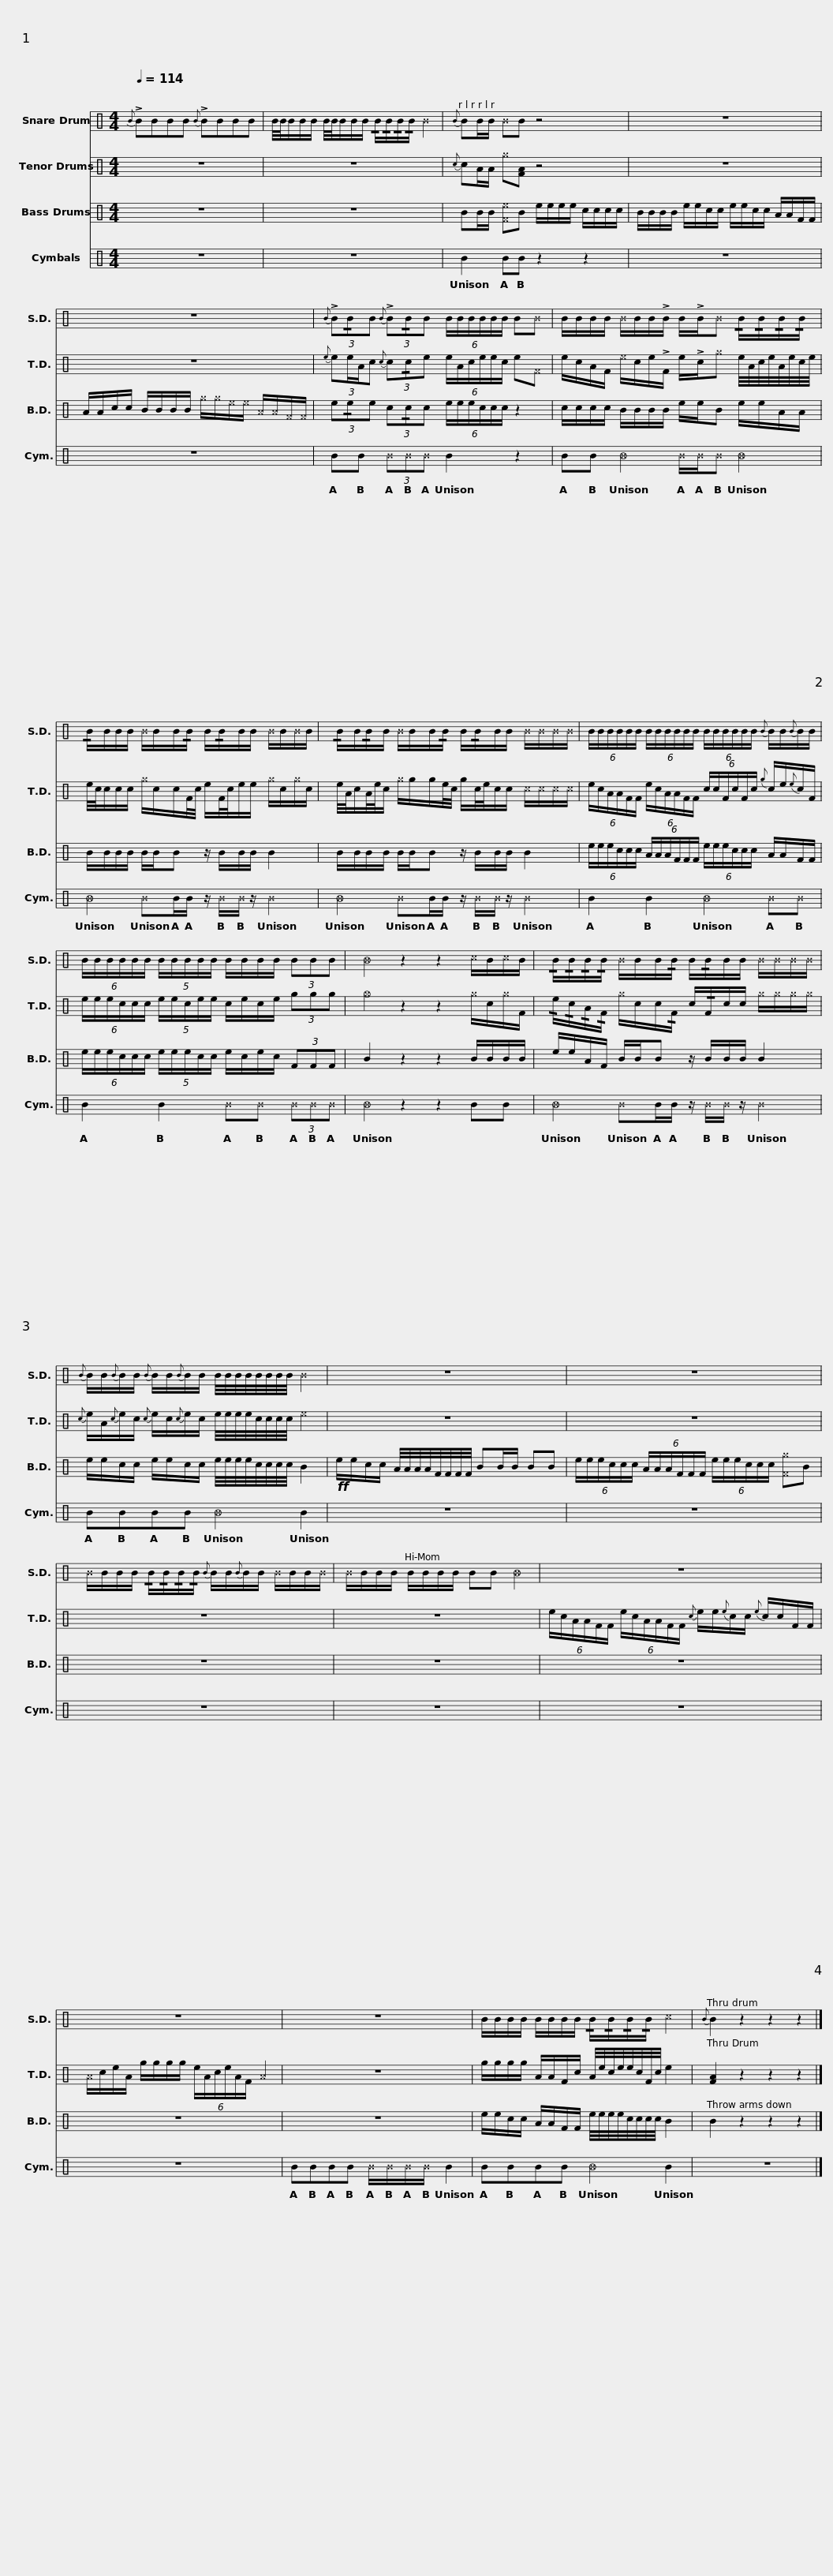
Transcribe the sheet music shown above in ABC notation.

X:1
%%score 1 2 3 4
L:1/8
Q:1/4=114
M:4/4
I:linebreak $
K:C
V:1 perc
K:none
V:2 perc
K:none
V:3 perc
K:none
V:4 perc
K:none
V:1
{B} !>!BBBB{B} !>!BBBB | B/4B/4B/B/B/ B/4B/4B/B/B/ !/!B/!/!B/!/!B/!/!B/ ^B2 |{B} BB/B/ ^BB z4 |$ z8 | z8 |$ %5
{B} (3!>!B!/!BB{B} (3!>!B!/!BB (6:4:6B/B/B/B/B/B/ B^B | B/B/B/B/ ^B/B/B/!>!B/ B/!>!B/^B !/!B/!/!B/!/!B/!/!B/ |$ !/!B/B/B/B/ ^B/B/B/!/!B/ B/!/!B/B/B/ ^B/B/^B/B/ | !/!B/B/!/!B/B/ ^B/B/B/!/!B/ B/!/!B/B/B/ ^B/^B/^B/^B/ |$ (6:4:6B/B/B/B/B/B/ (6:4:6B/B/B/B/B/B/ (6:4:6B/B/B/B/B/B/{B} B/B/{B}B/B/ | %10
 (6:4:6B/B/B/B/B/B/ (5:4:5B/B/B/B/B/ B/B/B/B/ (3BBB |$ _B2 z2 z2 ^c/B/^c/B/ | !/!B/!/!B/!/!B/!/!B/ ^B/B/B/!/!B/ B/!/!B/B/B/ ^B/^B/^B/^B/ |${B} B/B/{B}B/B/{B} B/B/{B}B/B/ B/4B/4B/4B/4B/4B/4B/4B/4 ^B2 | z8 |$ %15
 z8 | ^B/B/B/B/ !/!B/!/!B/!/!B/!/!B/{B} B/B/{B}B/B/ ^B/B/B/^B/ |$ ^B/B/B/B/ B/B/B/B/ BB _B2 | z8 |$ z8 | %20
 z8 | B/B/B/B/ B/B/B/B/ !/!B/!/!B/!/!B/!/!B/ ^c2 |${B} B2 z2 z2 z2 |] %23
V:2
 z8 | z8 |{c} cA/A/ ^g[FA] z4 |$ z8 | z8 |$ %5
{e} (3:2:4ee/A/c{c} (3c!/!ce (6:4:6e/A/c/e/e/c/ e^F | e/c/A/F/ ^e/c/e/!>!F/ e/!>!c/^g e/4A/4c/4e/4A/4e/4c/4e/4 |$ e/4c/4c/c/c/ ^g/c/c/F/4c/4 e/F/4c/4e/e/ ^g/c/^g/c/ | e/4A/4c/A/4e/4c/ ^g/g/g/e/4c/4 g/c/4e/4c/c/ ^c/^c/^c/^c/ |$ (6:4:6e/c/A/A/F/F/ (6:4:6e/c/A/A/F/F/ (6:4:6c/c/F/c/F/c/{g} c/e/{e}c/F/ | %10
 (6:4:6e/e/e/c/c/c/ (5:4:5e/e/c/e/e/ c/e/c/e/ (3ggg |$ _g2 z2 z2 ^g/c/^g/F/ | !/!e/!/!c/!/!A/!/!F/ ^g/c/c/!/!F/ c/!/!F/c/c/ ^g/^g/^g/^g/ |${c} e/A/{c}e/c/{c} e/c/{c}e/c/ e/4e/4e/4e/4c/4c/4c/4c/4 ^e2 | z8 |$ %15
 z8 | z8 |$ z8 | (6:4:6e/c/A/A/F/F/ (6:4:6e/c/A/A/F/F/{c} e/e/{e}c/c/{e} c/c/F/F/ |$ ^A/c/e/A/ g/g/g/g/ (6:4:6e/A/c/e/A/F/ ^A2 | %20
 z8 | g/g/g/g/ A/A/F/c/ A/4e/4c/4e/4e/4c/4F/4c/4 e2 |$ [FA]2 z2 z2 z2 |] %23
V:3
 z8 | z8 | BB/B/ [^F^e]B e/e/e/e/ c/c/c/c/ |$ B/B/B/B/ e/e/c/c/ e/e/c/c/ A/A/F/F/ | A/A/c/c/ B/B/B/B/ ^g/^g/^e/^e/ ^A/^A/^F/^F/ |$ %5
 (3e!/!ee (3c!/!cc (6:4:6e/e/e/c/c/c/ z2 | c/c/c/c/ B/B/B/B/ e/e/B e/e/A/A/ |$ B/B/B/B/ B/B/B z/ B/B/B/ B2 | B/B/B/B/ B/B/B z/ B/B/B/ B2 |$ (6:4:6e/e/e/c/c/c/ (6:4:6A/A/A/F/F/F/ (6:4:6e/e/e/c/c/c/ A/A/F/F/ | %10
 (6:4:6e/e/e/c/c/c/ (5:4:5e/e/e/c/c/ e/c/e/c/ (3FFF |$ B2 z2 z2 B/B/B/B/ | e/e/A/F/ B/B/B z/ B/B/B/ B2 |$ e/e/c/c/ e/e/c/c/ e/4e/4e/4e/4c/4c/4c/4c/4 B2 |!ff! e/e/c/c/ A/4A/4A/4A/4F/4F/4F/4F/4 BB/B/ BB |$ %15
 (6:4:6e/e/e/c/c/c/ (6:4:6A/A/A/F/F/F/ (6:4:6e/e/e/c/c/c/ [^F^g]B | z8 |$ z8 | z8 |$ z8 | %20
 z8 | e/e/c/c/ A/A/F/F/ e/4e/4e/4e/4c/4c/4c/4c/4 B2 |$ B2 z2 z2 z2 |] %23
V:4
 z8 | z8 | B2 BB z2 z2 |$ z8 | z8 |$ %5
 BB (3^B^B^B B2 z2 | BB _B2 ^B/^B/^B _B2 |$ _B2 ^BB/B/ z/ ^B/^B/ z/ ^B2 | _B2 ^BB/B/ z/ ^B/^B/ z/ ^B2 |$ B2 B2 _B2 ^B^B | %10
 B2 B2 ^B^B (3^B^B^B |$ _B2 z2 z2 BB | _B2 ^BB/B/ z/ ^B/^B/ z/ ^B2 |$ BBBB _B2 B2 | z8 |$ %15
 z8 | z8 |$ z8 | z8 |$ z8 | %20
 BBBB ^B/^B/^B/^B/ B2 | BBBB _B2 B2 |$ z8 |] %23
